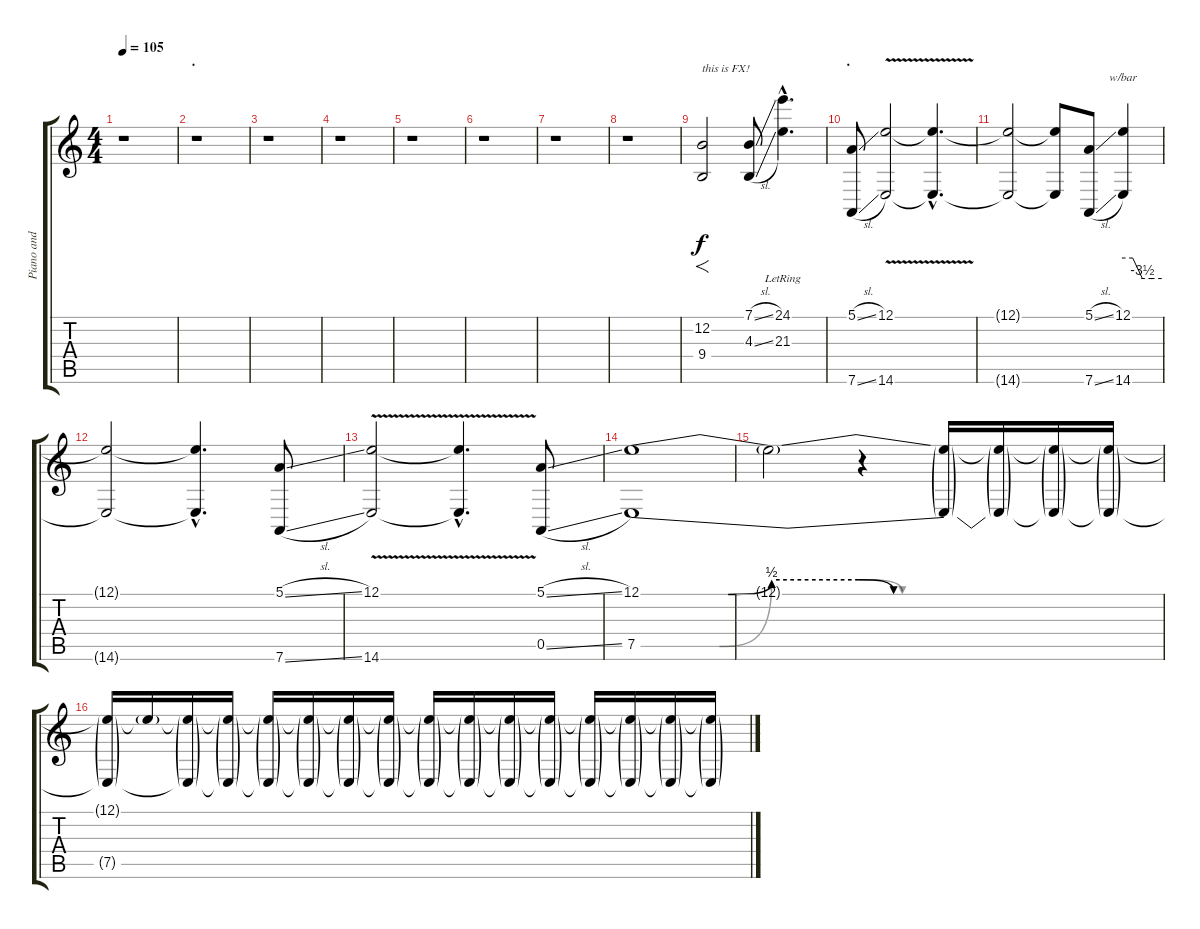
\track ("Piano and fx" "Piano and ") {instrument brightacousticpiano}
\staff {score tabs}
\tuning (E4 B3 G3 D3 A2 D2) {hide}
\ts (4 4)
\tempo 105
\clef g2
\ks c
r.1{dy f} |
\section ("" ".")
r.1 |
r.1 |
r.1 |
r.1 |
r.1 |
r.1 |
r.1{volume 0} |
(12.2 9.4).2{f txt "this is FX!" volume 11 instrument synthbrass1} (7.1{sl} 4.3{sl}).8 (24.1{hac lr} 21.3{hac}).4{d} |
\section ("" ".")
(5.1{sl} 7.6{sl}).8{volume 14 instrument lead5charang} (12.1{v} 14.6{v}).2 (12.1{hac t} 14.6{hac t}).4{d} |
(12.1{t} 14.6{t}).2 (12.1{t} 14.6{t}).8 (5.1{sl} 7.6{sl}).8 (12.1 14.6).4{tbe (custom default 0 0 15 0 30 -14 45 -14 60 -14)} |
(12.1{t} 14.6{t}).2 (12.1{hac t} 14.6{hac t}).4{d} (5.1{sl} 7.6{sl}).8 |
(12.1{v} 14.6{v}).2 (12.1{hac t} 14.6{hac t}).4{d} (5.1{sl} 0.5{sl}).8 |
(12.1{be (custom 0 0 10 0 15 2 25 2 29 0 35 0 40 0 45 0 49 0 55 0 60 0)} 7.5{be (custom 0 0 9 0 15 2 25 2 30 0 45 0 60 0)}).1 |
12.1{t}.2 r.4 (12.1{t} 7.5{t}).16{volume 8} (12.1{t} 7.5{t}).16 (12.1{t} 7.5{t}).16{volume 16} (12.1{t} 7.5{t}).16 |
(12.1{t} 7.5{t}).16{volume 8} 12.1{t}.16{volume 16} (12.1{t} 7.5{t}).16{volume 8} (12.1{t} 7.5{t}).16{volume 16} (12.1{t} 7.5{t}).16{volume 8} (12.1{t} 7.5{t}).16{volume 16} (12.1{t} 7.5{t}).16{volume 8} (12.1{t} 7.5{t}).16{volume 16} (12.1{t} 7.5{t}).16{volume 9} (12.1{t} 7.5{t}).16{volume 16} (12.1{t} 7.5{t}).16{volume 8} (12.1{t} 7.5{t}).16{volume 16} (12.1{t} 7.5{t}).16{volume 8} (12.1{t} 7.5{t}).16{volume 16} (12.1{t} 7.5{t}).16{volume 8} (12.1{t} 7.5{t}).16{volume 16}
